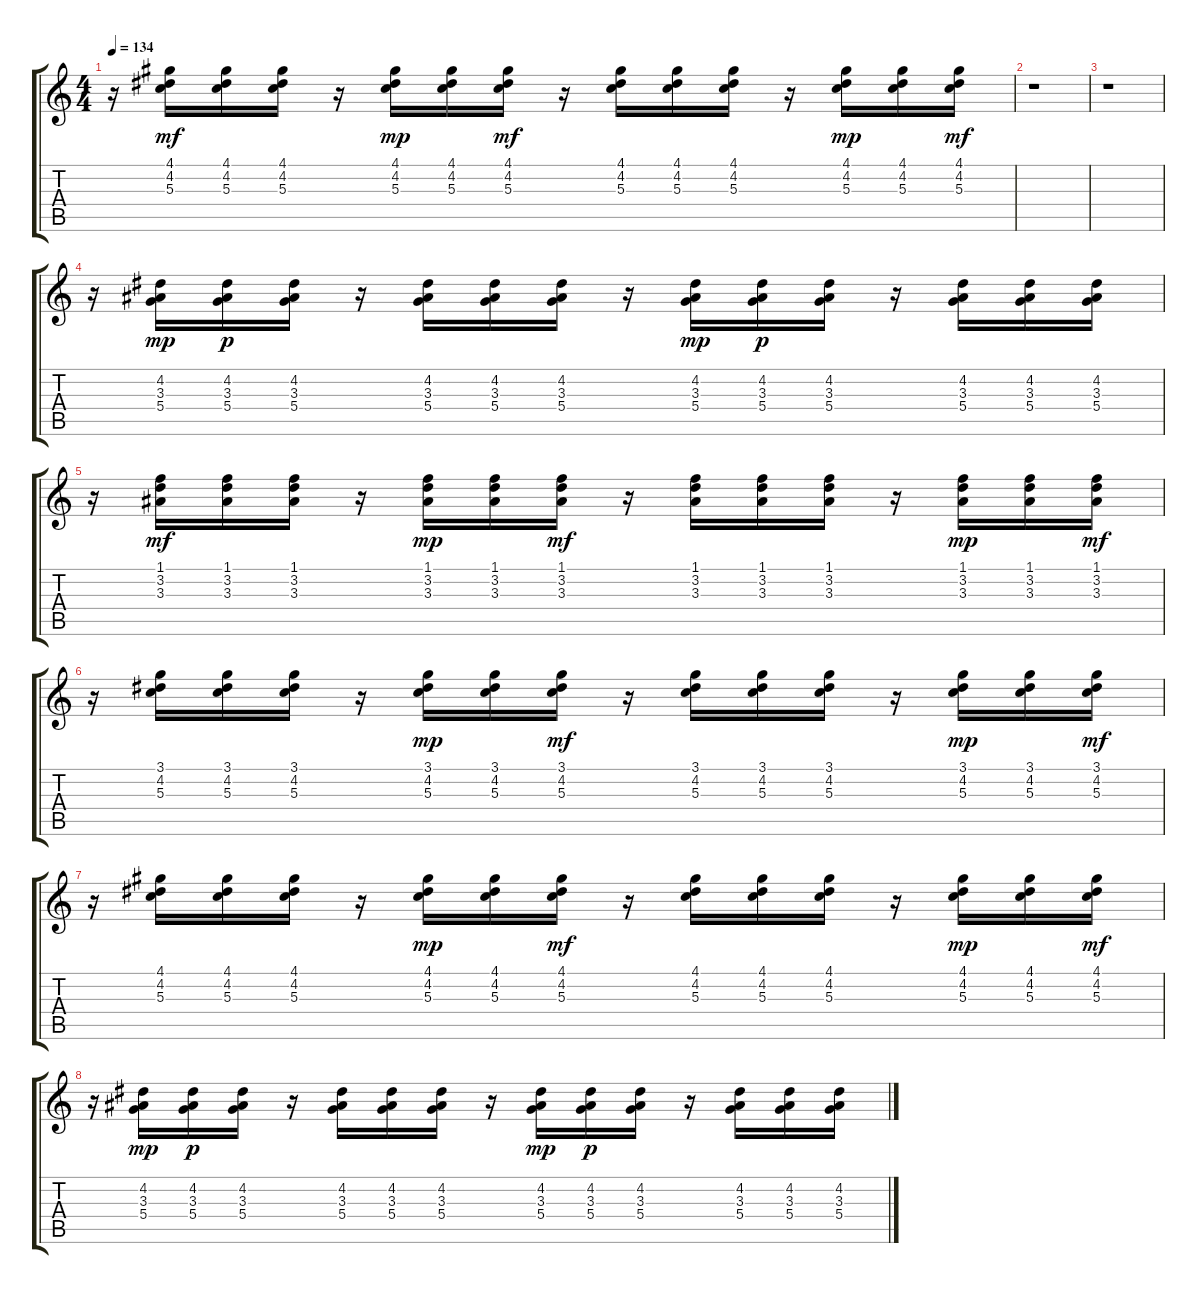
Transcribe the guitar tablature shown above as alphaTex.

\track "" {instrument acousticguitarnylon}
\staff {score tabs}
\tuning (E4 B3 G3 D3 A2 E2) {hide}
\ts (4 4)
\tempo 134
\clef g2
\ks c
r.16{dy mf} (4.1 4.2 5.3).16 (4.1 4.2 5.3).16 (4.1 4.2 5.3).16 r.16 (4.1 4.2 5.3).16{dy mp} (4.1 4.2 5.3).16 (4.1 4.2 5.3).16{dy mf} r.16 (4.1 4.2 5.3).16 (4.1 4.2 5.3).16 (4.1 4.2 5.3).16 r.16 (4.1 4.2 5.3).16{dy mp} (4.1 4.2 5.3).16 (4.1 4.2 5.3).16{dy mf} |
r.1 |
r.1 |
r.16 (4.2 3.3 5.4).16{dy mp} (4.2 3.3 5.4).16{dy p} (4.2 3.3 5.4).16 r.16 (4.2 3.3 5.4).16 (4.2 3.3 5.4).16 (4.2 3.3 5.4).16 r.16 (4.2 3.3 5.4).16{dy mp} (4.2 3.3 5.4).16{dy p} (4.2 3.3 5.4).16 r.16 (4.2 3.3 5.4).16 (4.2 3.3 5.4).16 (4.2 3.3 5.4).16 |
r.16 (1.1 3.2 3.3).16{dy mf} (1.1 3.2 3.3).16 (1.1 3.2 3.3).16 r.16 (1.1 3.2 3.3).16{dy mp} (1.1 3.2 3.3).16 (1.1 3.2 3.3).16{dy mf} r.16 (1.1 3.2 3.3).16 (1.1 3.2 3.3).16 (1.1 3.2 3.3).16 r.16 (1.1 3.2 3.3).16{dy mp} (1.1 3.2 3.3).16 (1.1 3.2 3.3).16{dy mf} |
r.16 (3.1 4.2 5.3).16 (3.1 4.2 5.3).16 (3.1 4.2 5.3).16 r.16 (3.1 4.2 5.3).16{dy mp} (3.1 4.2 5.3).16 (3.1 4.2 5.3).16{dy mf} r.16 (3.1 4.2 5.3).16 (3.1 4.2 5.3).16 (3.1 4.2 5.3).16 r.16 (3.1 4.2 5.3).16{dy mp} (3.1 4.2 5.3).16 (3.1 4.2 5.3).16{dy mf} |
r.16 (4.1 4.2 5.3).16 (4.1 4.2 5.3).16 (4.1 4.2 5.3).16 r.16 (4.1 4.2 5.3).16{dy mp} (4.1 4.2 5.3).16 (4.1 4.2 5.3).16{dy mf} r.16 (4.1 4.2 5.3).16 (4.1 4.2 5.3).16 (4.1 4.2 5.3).16 r.16 (4.1 4.2 5.3).16{dy mp} (4.1 4.2 5.3).16 (4.1 4.2 5.3).16{dy mf} |
r.16 (4.2 3.3 5.4).16{dy mp} (4.2 3.3 5.4).16{dy p} (4.2 3.3 5.4).16 r.16 (4.2 3.3 5.4).16 (4.2 3.3 5.4).16 (4.2 3.3 5.4).16 r.16 (4.2 3.3 5.4).16{dy mp} (4.2 3.3 5.4).16{dy p} (4.2 3.3 5.4).16 r.16 (4.2 3.3 5.4).16 (4.2 3.3 5.4).16 (4.2 3.3 5.4).16
